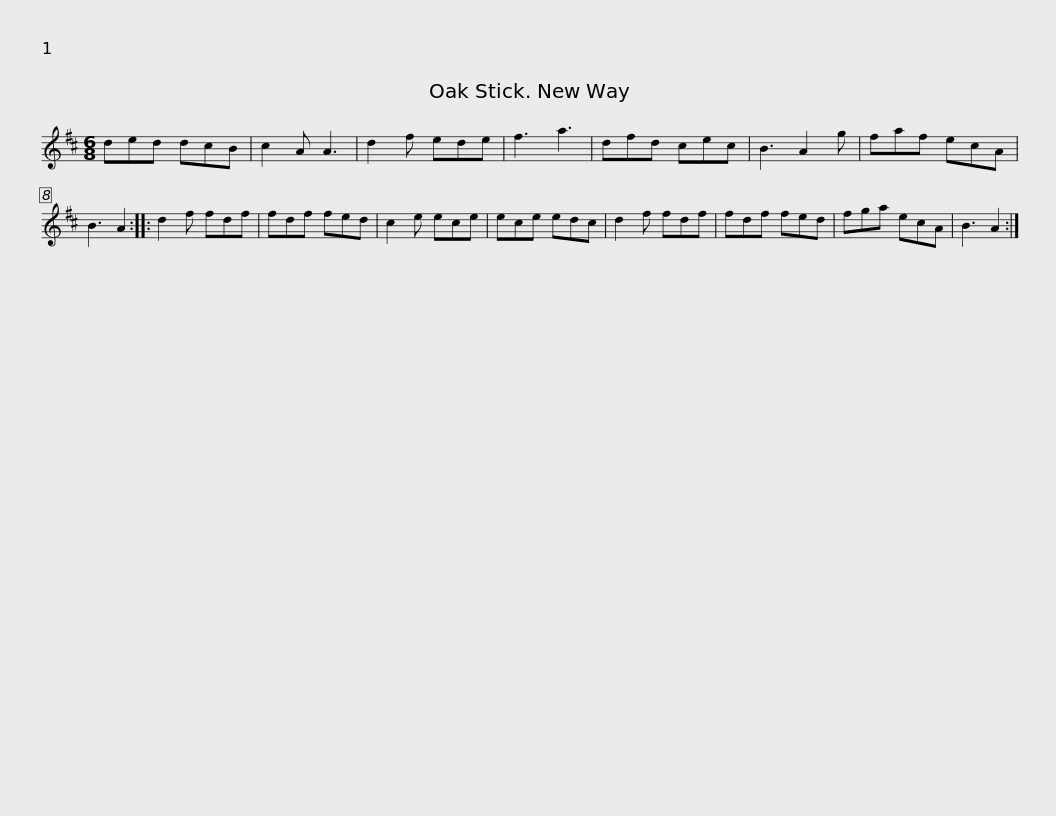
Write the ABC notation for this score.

X:1
L:1/8
M:6/8
I:linebreak $
K:D
V:1 treble
V:1
 ded dcB | c2 A A3 | d2 f ede | f3 a3 | dfd cec | %5
 B3 A2 g | faf ecA | B3 A2 :: d2 f fdf |$ fdf fed | %10
 c2 e ece | ece edc | d2 f fdf | fdf fed | fga ecA | %15
 B3 A2 :| %16
